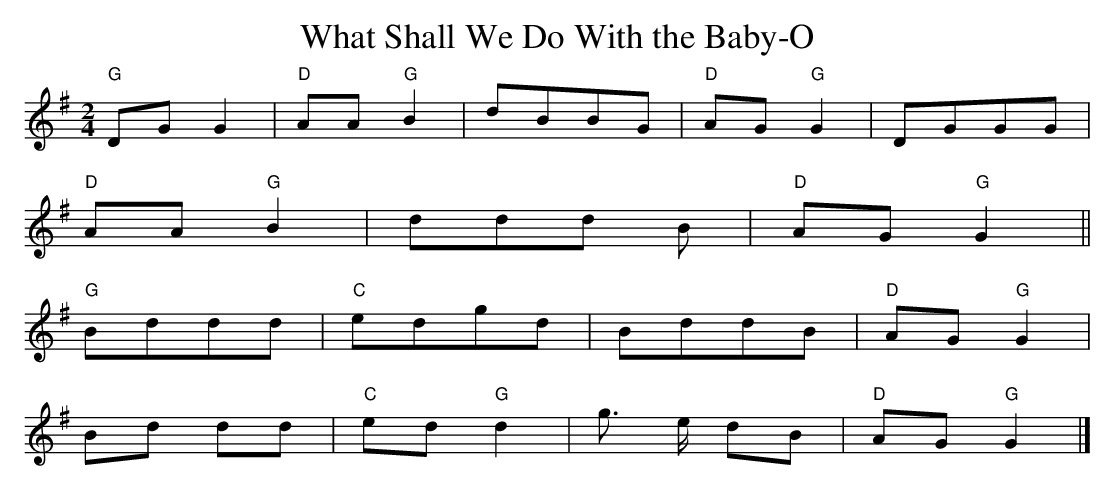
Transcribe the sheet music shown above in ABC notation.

X:1
T:What Shall We Do With the Baby-O
M:2/4
L:1/8
K:G
"G" DG G2 | "D" AA "G" B2 | dBBG | "D" AG "G" G2 | DGGG |
"D" AA "G" B2 | ddd B | "D" AG "G" G2 ||
"G" Bddd | "C" edgd | BddB | "D" AG "G" G2 |
Bd dd | "C" ed "G" d2 | g> e dB | "D" AG "G" G2 |]
